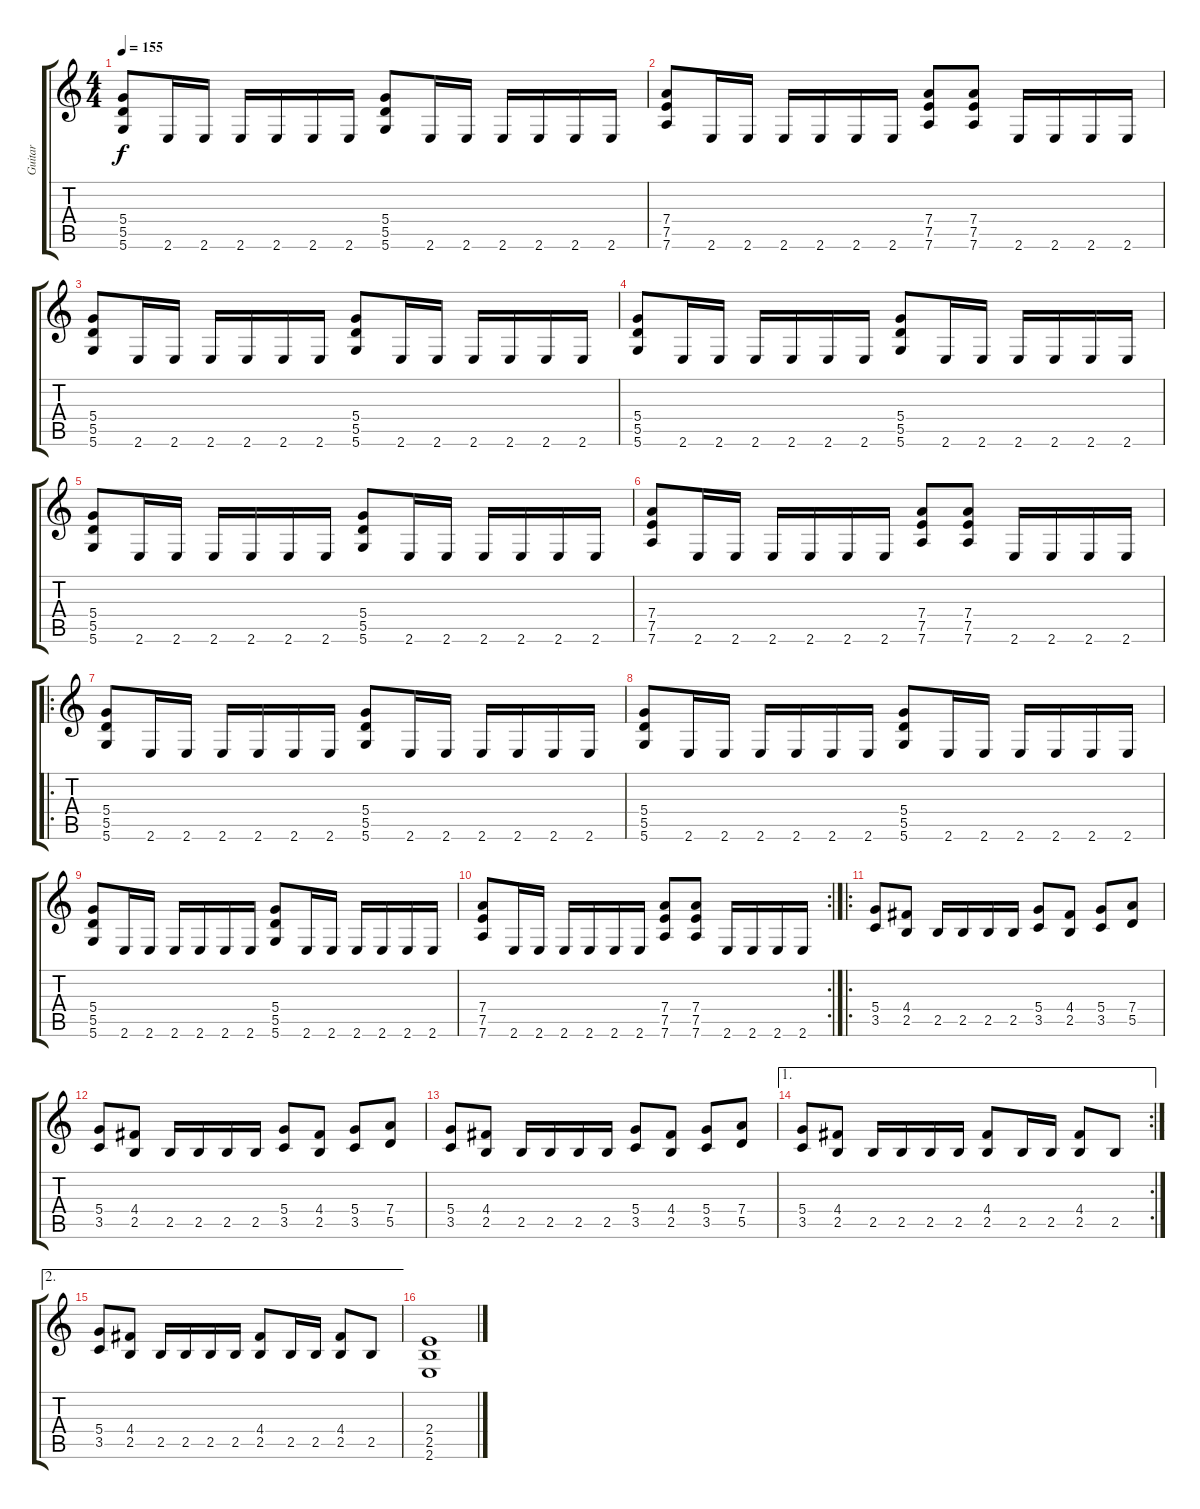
\track ("Guitar" "Guitar") {instrument distortionguitar}
\staff {score tabs}
\tuning (E4 B3 G3 D3 A2 D2) {hide}
\ts (4 4)
\tempo 155
\clef g2
\ks c
(5.4 5.5 5.6).8{dy f} 2.6.16 2.6.16 2.6.16 2.6.16 2.6.16 2.6.16 (5.4 5.5 5.6).8 2.6.16 2.6.16 2.6.16 2.6.16 2.6.16 2.6.16 |
(7.4 7.5 7.6).8 2.6.16 2.6.16 2.6.16 2.6.16 2.6.16 2.6.16 (7.4 7.5 7.6).8 (7.4 7.5 7.6).8 2.6.16 2.6.16 2.6.16 2.6.16 |
(5.4 5.5 5.6).8 2.6.16 2.6.16 2.6.16 2.6.16 2.6.16 2.6.16 (5.4 5.5 5.6).8 2.6.16 2.6.16 2.6.16 2.6.16 2.6.16 2.6.16 |
(5.4 5.5 5.6).8 2.6.16 2.6.16 2.6.16 2.6.16 2.6.16 2.6.16 (5.4 5.5 5.6).8 2.6.16 2.6.16 2.6.16 2.6.16 2.6.16 2.6.16 |
(5.4 5.5 5.6).8 2.6.16 2.6.16 2.6.16 2.6.16 2.6.16 2.6.16 (5.4 5.5 5.6).8 2.6.16 2.6.16 2.6.16 2.6.16 2.6.16 2.6.16 |
(7.4 7.5 7.6).8 2.6.16 2.6.16 2.6.16 2.6.16 2.6.16 2.6.16 (7.4 7.5 7.6).8 (7.4 7.5 7.6).8 2.6.16 2.6.16 2.6.16 2.6.16 |
\ro
(5.4 5.5 5.6).8 2.6.16 2.6.16 2.6.16 2.6.16 2.6.16 2.6.16 (5.4 5.5 5.6).8 2.6.16 2.6.16 2.6.16 2.6.16 2.6.16 2.6.16 |
(5.4 5.5 5.6).8 2.6.16 2.6.16 2.6.16 2.6.16 2.6.16 2.6.16 (5.4 5.5 5.6).8 2.6.16 2.6.16 2.6.16 2.6.16 2.6.16 2.6.16 |
(5.4 5.5 5.6).8 2.6.16 2.6.16 2.6.16 2.6.16 2.6.16 2.6.16 (5.4 5.5 5.6).8 2.6.16 2.6.16 2.6.16 2.6.16 2.6.16 2.6.16 |
\rc 2
(7.4 7.5 7.6).8 2.6.16 2.6.16 2.6.16 2.6.16 2.6.16 2.6.16 (7.4 7.5 7.6).8 (7.4 7.5 7.6).8 2.6.16 2.6.16 2.6.16 2.6.16 |
\ro
(5.4 3.5).8 (4.4 2.5).8 2.5.16 2.5.16 2.5.16 2.5.16 (5.4 3.5).8 (4.4 2.5).8 (5.4 3.5).8 (7.4 5.5).8 |
(5.4 3.5).8 (4.4 2.5).8 2.5.16 2.5.16 2.5.16 2.5.16 (5.4 3.5).8 (4.4 2.5).8 (5.4 3.5).8 (7.4 5.5).8 |
(5.4 3.5).8 (4.4 2.5).8 2.5.16 2.5.16 2.5.16 2.5.16 (5.4 3.5).8 (4.4 2.5).8 (5.4 3.5).8 (7.4 5.5).8 |
\ae 1
\rc 2
(5.4 3.5).8 (4.4 2.5).8 2.5.16 2.5.16 2.5.16 2.5.16 (4.4 2.5).8 2.5.16 2.5.16 (4.4 2.5).8 2.5.8 |
\ae 2
(5.4 3.5).8 (4.4 2.5).8 2.5.16 2.5.16 2.5.16 2.5.16 (4.4 2.5).8 2.5.16 2.5.16 (4.4 2.5).8 2.5.8 |
(2.4 2.5 2.6).1
